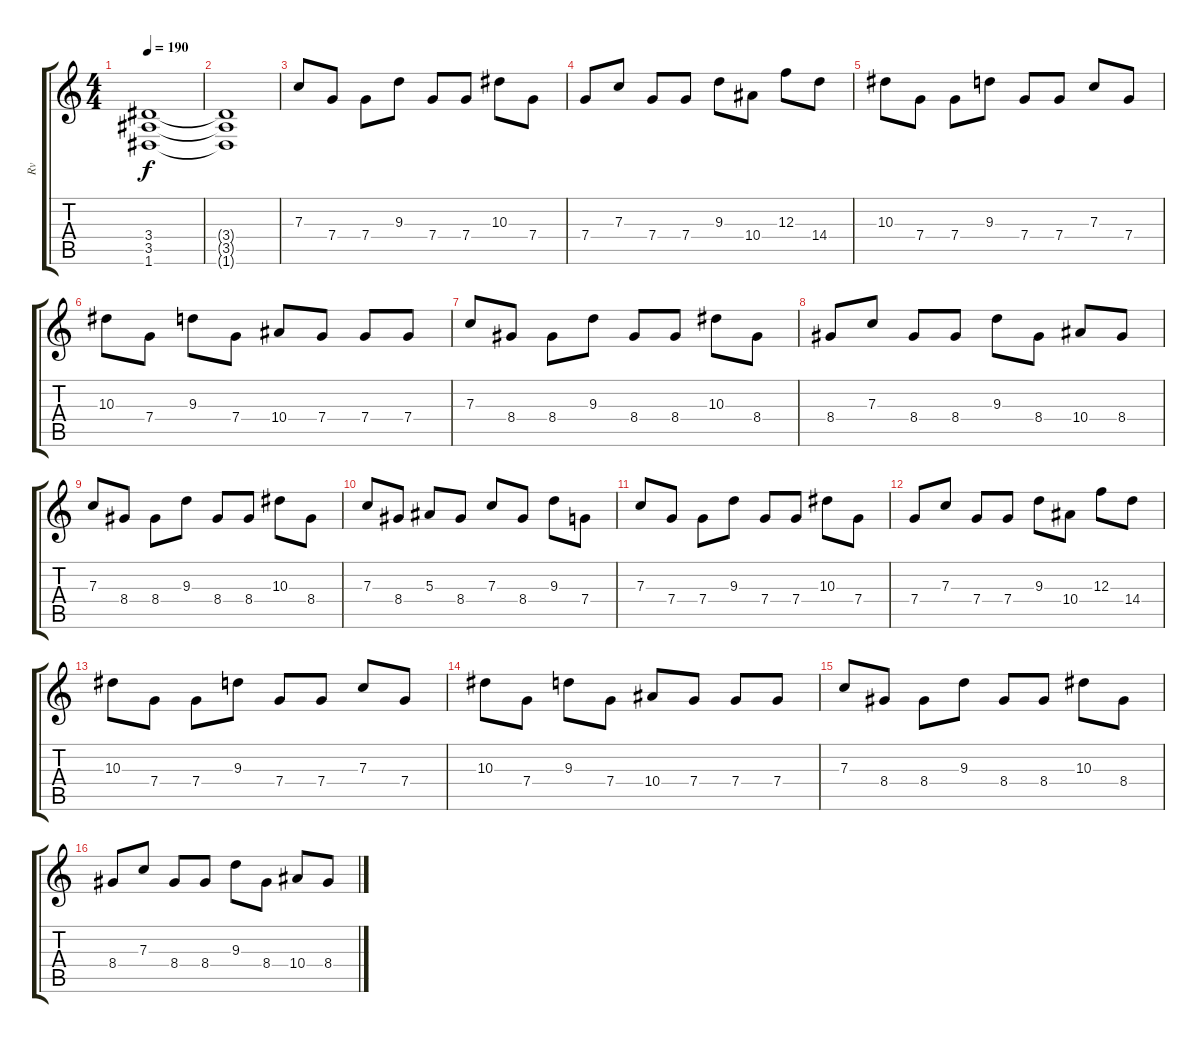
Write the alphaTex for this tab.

\track ("Rv" "Rv") {instrument distortionguitar}
\staff {score tabs}
\tuning (D4 A3 F3 C3 G2 D2) {hide}
\ts (4 4)
\tempo 190
\clef g2
\ks c
(3.4{t} 3.5{t} 1.6{t}).1{dy f} |
(3.4{t} 3.5{t} 1.6{t}).1 |
7.3.8 7.4.8 7.4.8 9.3.8 7.4.8 7.4.8 10.3.8 7.4.8 |
7.4.8 7.3.8 7.4.8 7.4.8 9.3.8 10.4.8 12.3.8 14.4.8 |
10.3.8 7.4.8 7.4.8 9.3.8 7.4.8 7.4.8 7.3.8 7.4.8 |
10.3.8 7.4.8 9.3.8 7.4.8 10.4.8 7.4.8 7.4.8 7.4.8 |
7.3.8 8.4.8 8.4.8 9.3.8 8.4.8 8.4.8 10.3.8 8.4.8 |
8.4.8 7.3.8 8.4.8 8.4.8 9.3.8 8.4.8 10.4.8 8.4.8 |
7.3.8 8.4.8 8.4.8 9.3.8 8.4.8 8.4.8 10.3.8 8.4.8 |
7.3.8 8.4.8 5.3.8 8.4.8 7.3.8 8.4.8 9.3.8 7.4.8 |
7.3.8 7.4.8 7.4.8 9.3.8 7.4.8 7.4.8 10.3.8 7.4.8 |
7.4.8 7.3.8 7.4.8 7.4.8 9.3.8 10.4.8 12.3.8 14.4.8 |
10.3.8 7.4.8 7.4.8 9.3.8 7.4.8 7.4.8 7.3.8 7.4.8 |
10.3.8 7.4.8 9.3.8 7.4.8 10.4.8 7.4.8 7.4.8 7.4.8 |
7.3.8 8.4.8 8.4.8 9.3.8 8.4.8 8.4.8 10.3.8 8.4.8 |
8.4.8 7.3.8 8.4.8 8.4.8 9.3.8 8.4.8 10.4.8 8.4.8
